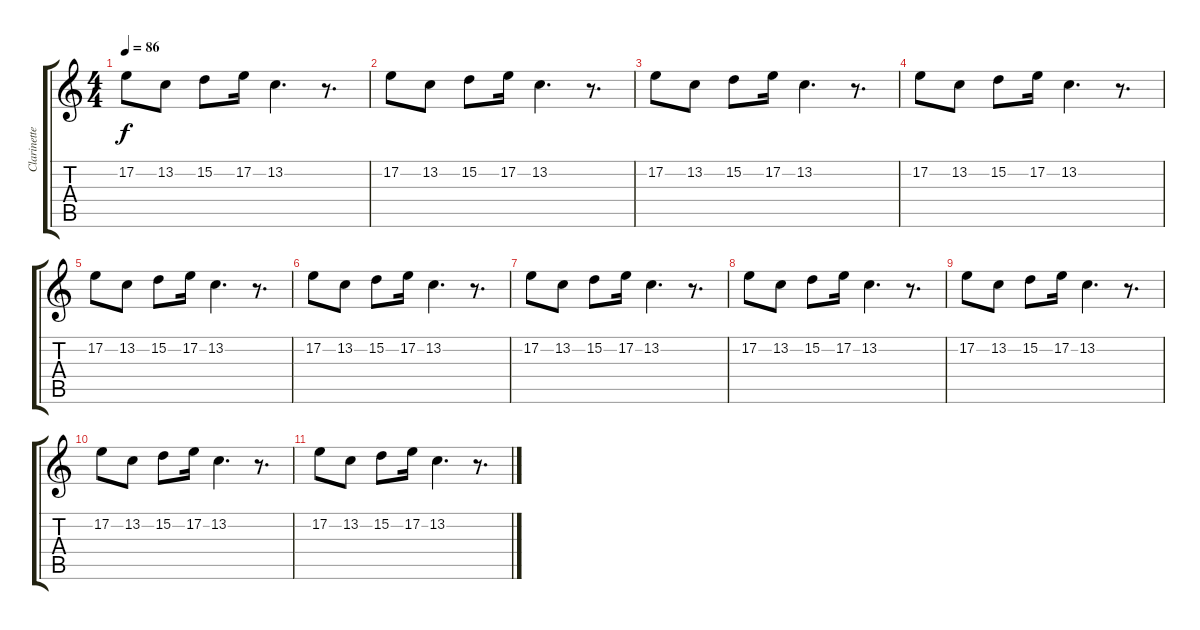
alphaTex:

\track ("Clarinette" "Clarinette") {instrument clarinet}
\staff {score tabs}
\tuning (E4 B3 G3 D3 A2 E2) {hide}
\ts (4 4)
\tempo 86
\clef g2
\ks c
17.2.8{dy f} 13.2.8 15.2.8 17.2.16 13.2.4{d} r.8{d} |
17.2.8 13.2.8 15.2.8 17.2.16 13.2.4{d} r.8{d} |
17.2.8 13.2.8 15.2.8 17.2.16 13.2.4{d} r.8{d} |
17.2.8 13.2.8 15.2.8 17.2.16 13.2.4{d} r.8{d} |
17.2.8 13.2.8 15.2.8 17.2.16 13.2.4{d} r.8{d} |
17.2.8 13.2.8 15.2.8 17.2.16 13.2.4{d} r.8{d} |
17.2.8 13.2.8 15.2.8 17.2.16 13.2.4{d} r.8{d} |
17.2.8 13.2.8 15.2.8 17.2.16 13.2.4{d} r.8{d} |
17.2.8 13.2.8 15.2.8 17.2.16 13.2.4{d} r.8{d} |
17.2.8 13.2.8 15.2.8 17.2.16 13.2.4{d} r.8{d} |
17.2.8 13.2.8 15.2.8 17.2.16 13.2.4{d} r.8{d}
